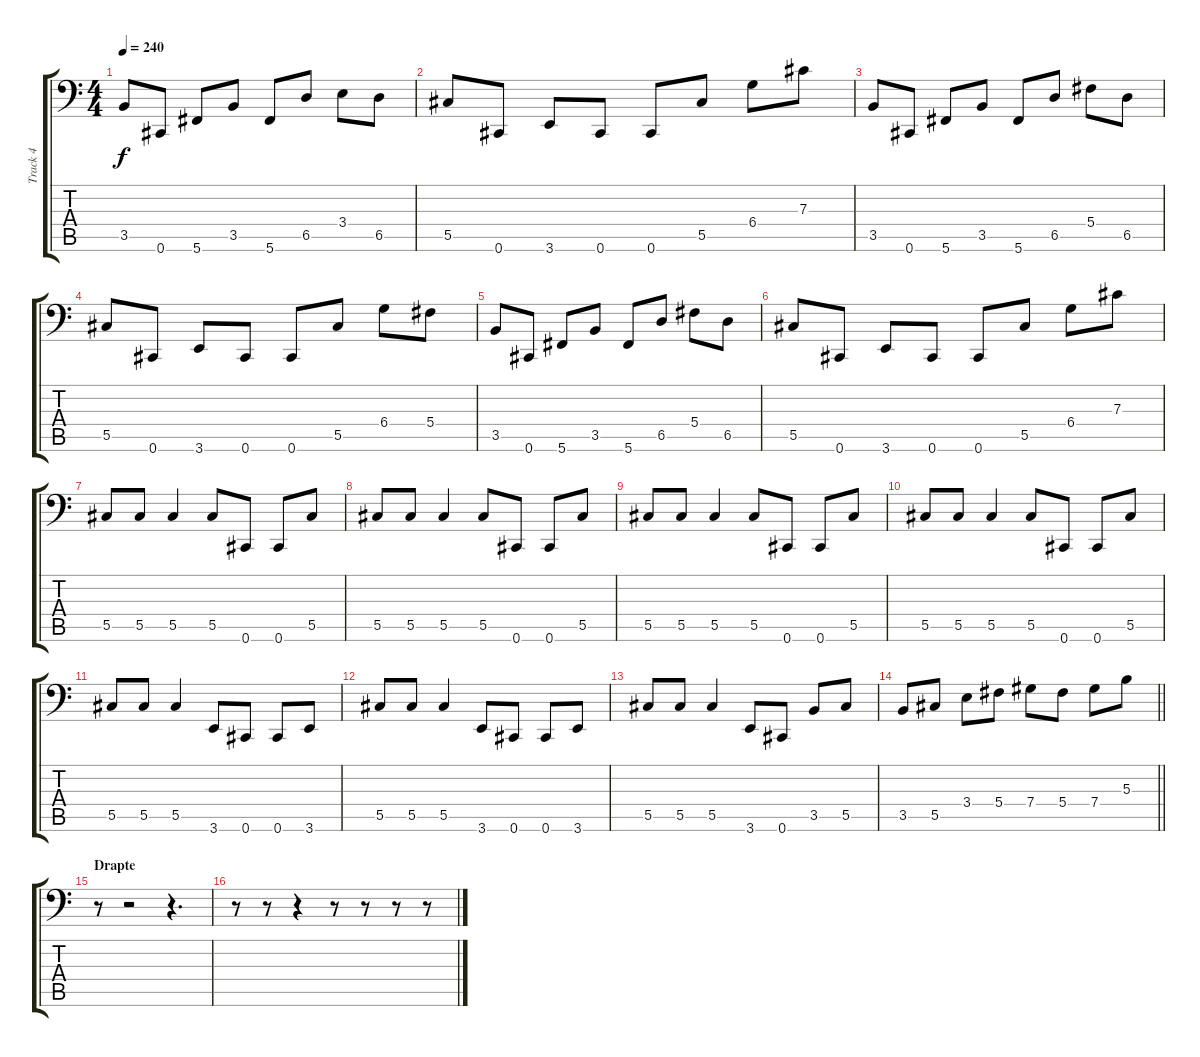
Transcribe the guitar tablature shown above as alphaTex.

\track ("Track 4" "Track 4") {instrument electricbassfinger}
\staff {score tabs}
\tuning (Eb3 Bb2 Gb2 Db2 Ab1 Db1) {hide}
\ts (4 4)
\tempo 240
\clef f4
\ks c
3.5.8{dy f} 0.6.8 5.6.8 3.5.8 5.6.8 6.5.8 3.4.8 6.5.8 |
5.5.8 0.6.8 3.6.8 0.6.8 0.6.8 5.5.8 6.4.8 7.3.8 |
3.5.8 0.6.8 5.6.8 3.5.8 5.6.8 6.5.8 5.4.8 6.5.8 |
5.5.8 0.6.8 3.6.8 0.6.8 0.6.8 5.5.8 6.4.8 5.4.8 |
3.5.8 0.6.8 5.6.8 3.5.8 5.6.8 6.5.8 5.4.8 6.5.8 |
5.5.8 0.6.8 3.6.8 0.6.8 0.6.8 5.5.8 6.4.8 7.3.8 |
5.5.8 5.5.8 5.5.4 5.5.8 0.6.8 0.6.8 5.5.8 |
5.5.8 5.5.8 5.5.4 5.5.8 0.6.8 0.6.8 5.5.8 |
5.5.8 5.5.8 5.5.4 5.5.8 0.6.8 0.6.8 5.5.8 |
5.5.8 5.5.8 5.5.4 5.5.8 0.6.8 0.6.8 5.5.8 |
5.5.8 5.5.8 5.5.4 3.6.8 0.6.8 0.6.8 3.6.8 |
5.5.8 5.5.8 5.5.4 3.6.8 0.6.8 0.6.8 3.6.8 |
5.5.8 5.5.8 5.5.4 3.6.8 0.6.8 3.5.8 5.5.8 |
\barLineRight lightlight
3.5.8 5.5.8 3.4.8 5.4.8 7.4.8 5.4.8 7.4.8 5.3.8 |
\section ("" "Drapte")
r.8 r.2 r.4{d} |
r.8 r.8 r.4 r.8 r.8 r.8 r.8
